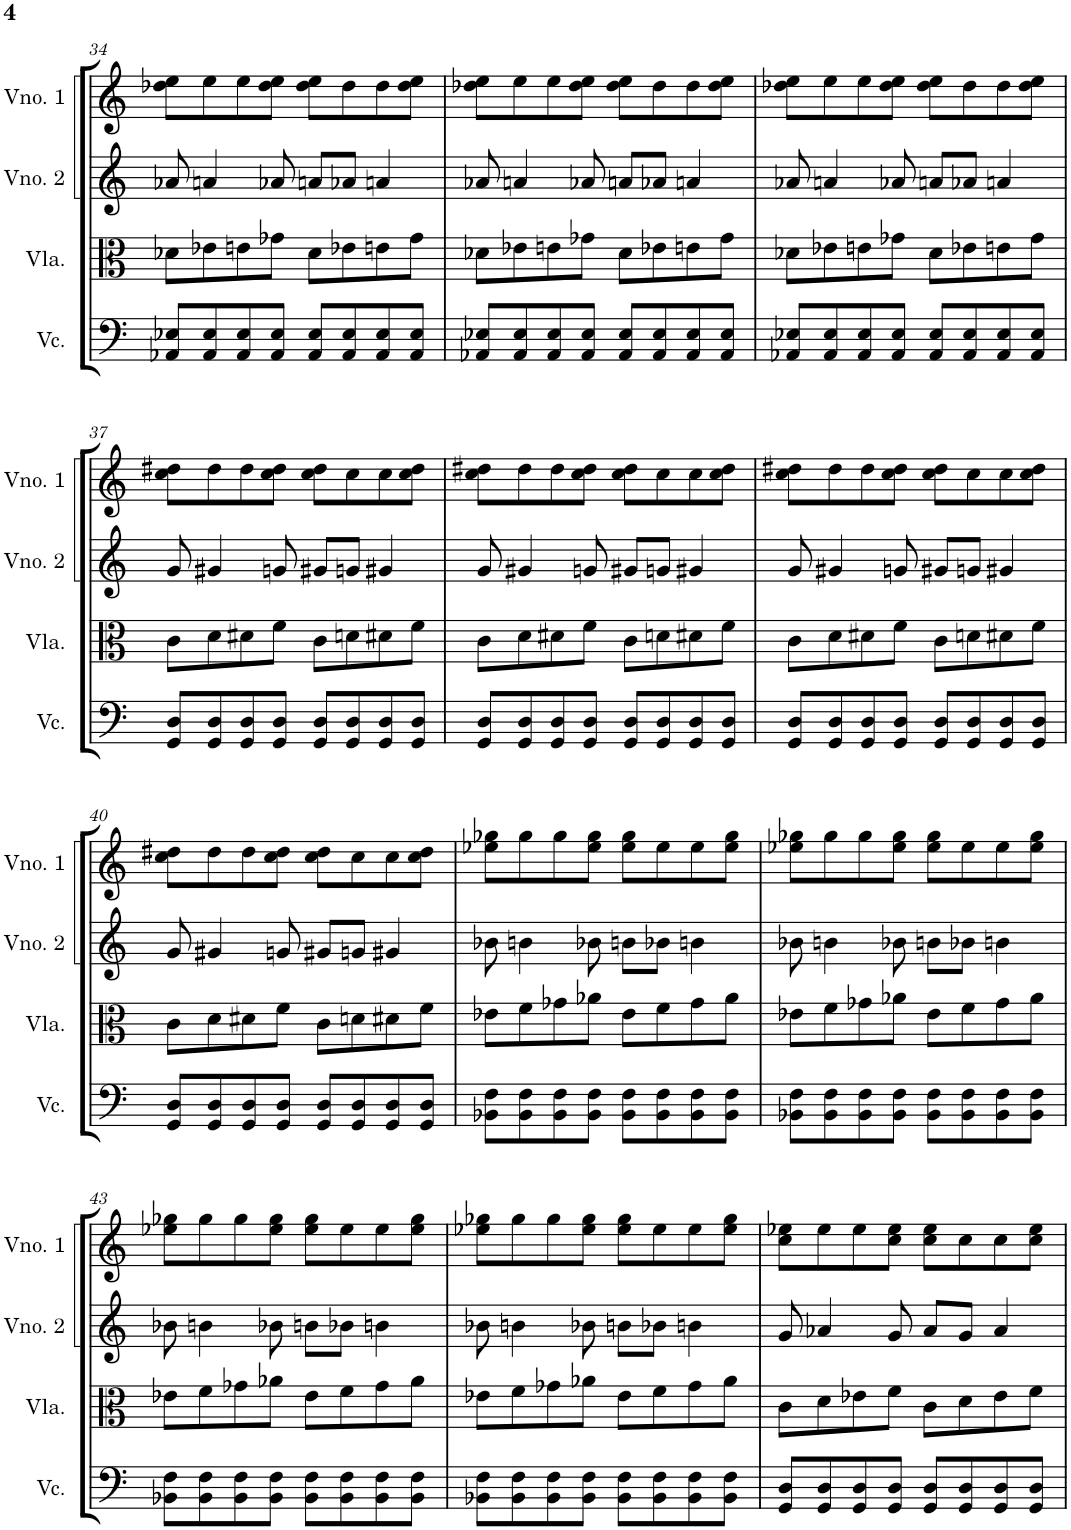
**kern	**kern	**kern	**kern
*part4	*part3	*part2	*part1
*staff4	*staff3	*staff2	*staff1
*I"Violoncelo	*I"Viola	*I"Violino 2	*I"Violino 1
*I'Vc.	*I'Vla.	*I'Vno. 2	*I'Vno. 1
!!LO:PB:g=z
*clefF4	*clefC3	*clefG2	*clefG2
*k[]	*k[]	*k[]	*k[]
*M4/4	*M4/4	*M4/4	*M4/4
=34	=34	=34	=34
8AA-X/ 8E-X/L	8d-X\L	8a-X/	8dd-X\ 8ee\L
8AA-/ 8E-/	8e-X\	4an/	8ee\
8AA-/ 8E-/	8en\	.	8ee\
8AA-/ 8E-/J	8g-X\J	8a-X/	8dd-\ 8ee\J
8AA-/ 8E-/L	8d-\L	8an/L	8dd-\ 8ee\L
8AA-/ 8E-/	8e-X\	8a-X/J	8dd-\
8AA-/ 8E-/	8en\	4an/	8dd-\
8AA-/ 8E-/J	8g-\J	.	8dd-\ 8ee\J
=35	=35	=35	=35
8AA-X/ 8E-X/L	8d-X\L	8a-X/	8dd-X\ 8ee\L
8AA-/ 8E-/	8e-X\	4an/	8ee\
8AA-/ 8E-/	8en\	.	8ee\
8AA-/ 8E-/J	8g-X\J	8a-X/	8dd-\ 8ee\J
8AA-/ 8E-/L	8d-\L	8an/L	8dd-\ 8ee\L
8AA-/ 8E-/	8e-X\	8a-X/J	8dd-\
8AA-/ 8E-/	8en\	4an/	8dd-\
8AA-/ 8E-/J	8g-\J	.	8dd-\ 8ee\J
=36	=36	=36	=36
8AA-X/ 8E-X/L	8d-X\L	8a-X/	8dd-X\ 8ee\L
8AA-/ 8E-/	8e-X\	4an/	8ee\
8AA-/ 8E-/	8en\	.	8ee\
8AA-/ 8E-/J	8g-X\J	8a-X/	8dd-\ 8ee\J
8AA-/ 8E-/L	8d-\L	8an/L	8dd-\ 8ee\L
8AA-/ 8E-/	8e-X\	8a-X/J	8dd-\
8AA-/ 8E-/	8en\	4an/	8dd-\
8AA-/ 8E-/J	8g-\J	.	8dd-\ 8ee\J
!!LO:LB:g=z
=37	=37	=37	=37
8GG/ 8D/L	8c\L	8g/	8cc\ 8dd#X\L
8GG/ 8D/	8d\	4g#X/	8dd#\
8GG/ 8D/	8d#X\	.	8dd#\
8GG/ 8D/J	8f\J	8gn/	8cc\ 8dd#\J
8GG/ 8D/L	8c\L	8g#X/L	8cc\ 8dd#\L
8GG/ 8D/	8dn\	8gn/J	8cc\
8GG/ 8D/	8d#X\	4g#X/	8cc\
8GG/ 8D/J	8f\J	.	8cc\ 8dd#\J
=38	=38	=38	=38
8GG/ 8D/L	8c\L	8g/	8cc\ 8dd#X\L
8GG/ 8D/	8d\	4g#X/	8dd#\
8GG/ 8D/	8d#X\	.	8dd#\
8GG/ 8D/J	8f\J	8gn/	8cc\ 8dd#\J
8GG/ 8D/L	8c\L	8g#X/L	8cc\ 8dd#\L
8GG/ 8D/	8dn\	8gn/J	8cc\
8GG/ 8D/	8d#X\	4g#X/	8cc\
8GG/ 8D/J	8f\J	.	8cc\ 8dd#\J
=39	=39	=39	=39
8GG/ 8D/L	8c\L	8g/	8cc\ 8dd#X\L
8GG/ 8D/	8d\	4g#X/	8dd#\
8GG/ 8D/	8d#X\	.	8dd#\
8GG/ 8D/J	8f\J	8gn/	8cc\ 8dd#\J
8GG/ 8D/L	8c\L	8g#X/L	8cc\ 8dd#\L
8GG/ 8D/	8dn\	8gn/J	8cc\
8GG/ 8D/	8d#X\	4g#X/	8cc\
8GG/ 8D/J	8f\J	.	8cc\ 8dd#\J
!!LO:LB:g=z
=40	=40	=40	=40
8GG/ 8D/L	8c\L	8g/	8cc\ 8dd#X\L
8GG/ 8D/	8d\	4g#X/	8dd#\
8GG/ 8D/	8d#X\	.	8dd#\
8GG/ 8D/J	8f\J	8gn/	8cc\ 8dd#\J
8GG/ 8D/L	8c\L	8g#X/L	8cc\ 8dd#\L
8GG/ 8D/	8dn\	8gn/J	8cc\
8GG/ 8D/	8d#X\	4g#X/	8cc\
8GG/ 8D/J	8f\J	.	8cc\ 8dd#\J
=41	=41	=41	=41
8BB-X\ 8F\L	8e-X\L	8b-X\	8ee-X\ 8gg-X\L
8BB-\ 8F\	8f\	4bn\	8gg-\
8BB-\ 8F\	8g-X\	.	8gg-\
8BB-\ 8F\J	8a-X\J	8b-X\	8ee-\ 8gg-\J
8BB-\ 8F\L	8e-\L	8bn\L	8ee-\ 8gg-\L
8BB-\ 8F\	8f\	8b-X\J	8ee-\
8BB-\ 8F\	8g-\	4bn\	8ee-\
8BB-\ 8F\J	8a-\J	.	8ee-\ 8gg-\J
=42	=42	=42	=42
8BB-X\ 8F\L	8e-X\L	8b-X\	8ee-X\ 8gg-X\L
8BB-\ 8F\	8f\	4bn\	8gg-\
8BB-\ 8F\	8g-X\	.	8gg-\
8BB-\ 8F\J	8a-X\J	8b-X\	8ee-\ 8gg-\J
8BB-\ 8F\L	8e-\L	8bn\L	8ee-\ 8gg-\L
8BB-\ 8F\	8f\	8b-X\J	8ee-\
8BB-\ 8F\	8g-\	4bn\	8ee-\
8BB-\ 8F\J	8a-\J	.	8ee-\ 8gg-\J
!!LO:LB:g=z
=43	=43	=43	=43
8BB-X\ 8F\L	8e-X\L	8b-X\	8ee-X\ 8gg-X\L
8BB-\ 8F\	8f\	4bn\	8gg-\
8BB-\ 8F\	8g-X\	.	8gg-\
8BB-\ 8F\J	8a-X\J	8b-X\	8ee-\ 8gg-\J
8BB-\ 8F\L	8e-\L	8bn\L	8ee-\ 8gg-\L
8BB-\ 8F\	8f\	8b-X\J	8ee-\
8BB-\ 8F\	8g-\	4bn\	8ee-\
8BB-\ 8F\J	8a-\J	.	8ee-\ 8gg-\J
=44	=44	=44	=44
8BB-X\ 8F\L	8e-X\L	8b-X\	8ee-X\ 8gg-X\L
8BB-\ 8F\	8f\	4bn\	8gg-\
8BB-\ 8F\	8g-X\	.	8gg-\
8BB-\ 8F\J	8a-X\J	8b-X\	8ee-\ 8gg-\J
8BB-\ 8F\L	8e-\L	8bn\L	8ee-\ 8gg-\L
8BB-\ 8F\	8f\	8b-X\J	8ee-\
8BB-\ 8F\	8g-\	4bn\	8ee-\
8BB-\ 8F\J	8a-\J	.	8ee-\ 8gg-\J
=45	=45	=45	=45
8GG/ 8D/L	8c\L	8g/	8cc\ 8ee-X\L
8GG/ 8D/	8d\	4a-X/	8ee-\
8GG/ 8D/	8e-X\	.	8ee-\
8GG/ 8D/J	8f\J	8g/	8cc\ 8ee-\J
8GG/ 8D/L	8c\L	8a-/L	8cc\ 8ee-\L
8GG/ 8D/	8d\	8g/J	8cc\
8GG/ 8D/	8e-\	4a-/	8cc\
8GG/ 8D/J	8f\J	.	8cc\ 8ee-\J
=	=	=	=
*-	*-	*-	*-
